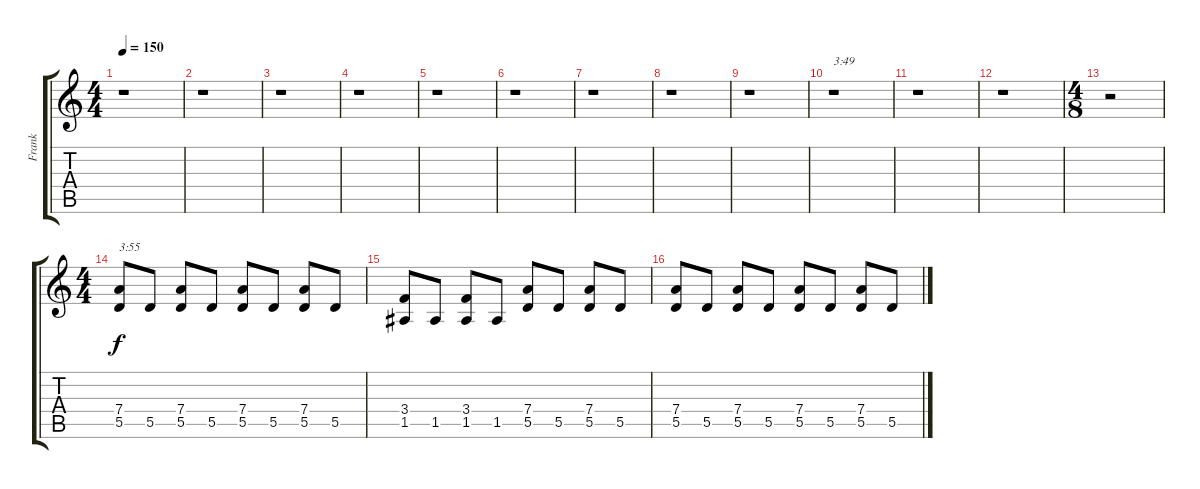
\track ("Frank" "Frank") {instrument distortionguitar}
\staff {score tabs}
\tuning (E4 B3 G3 D3 A2 E2) {hide}
\ts (4 4)
\tempo 150
\clef g2
\ks c
r.1{dy f} |
r.1 |
r.1 |
r.1 |
r.1 |
r.1 |
r.1 |
r.1 |
r.1 |
r.1{txt "3:49"} |
r.1 |
r.1 |
\ts (4 8)
r.2 |
\ts (4 4)
(7.4 5.5).8{txt "3:55"} 5.5.8 (7.4 5.5).8 5.5.8 (7.4 5.5).8 5.5.8 (7.4 5.5).8 5.5.8 |
(3.4 1.5).8 1.5.8 (3.4 1.5).8 1.5.8 (7.4 5.5).8 5.5.8 (7.4 5.5).8 5.5.8 |
(7.4 5.5).8 5.5.8 (7.4 5.5).8 5.5.8 (7.4 5.5).8 5.5.8 (7.4 5.5).8 5.5.8
